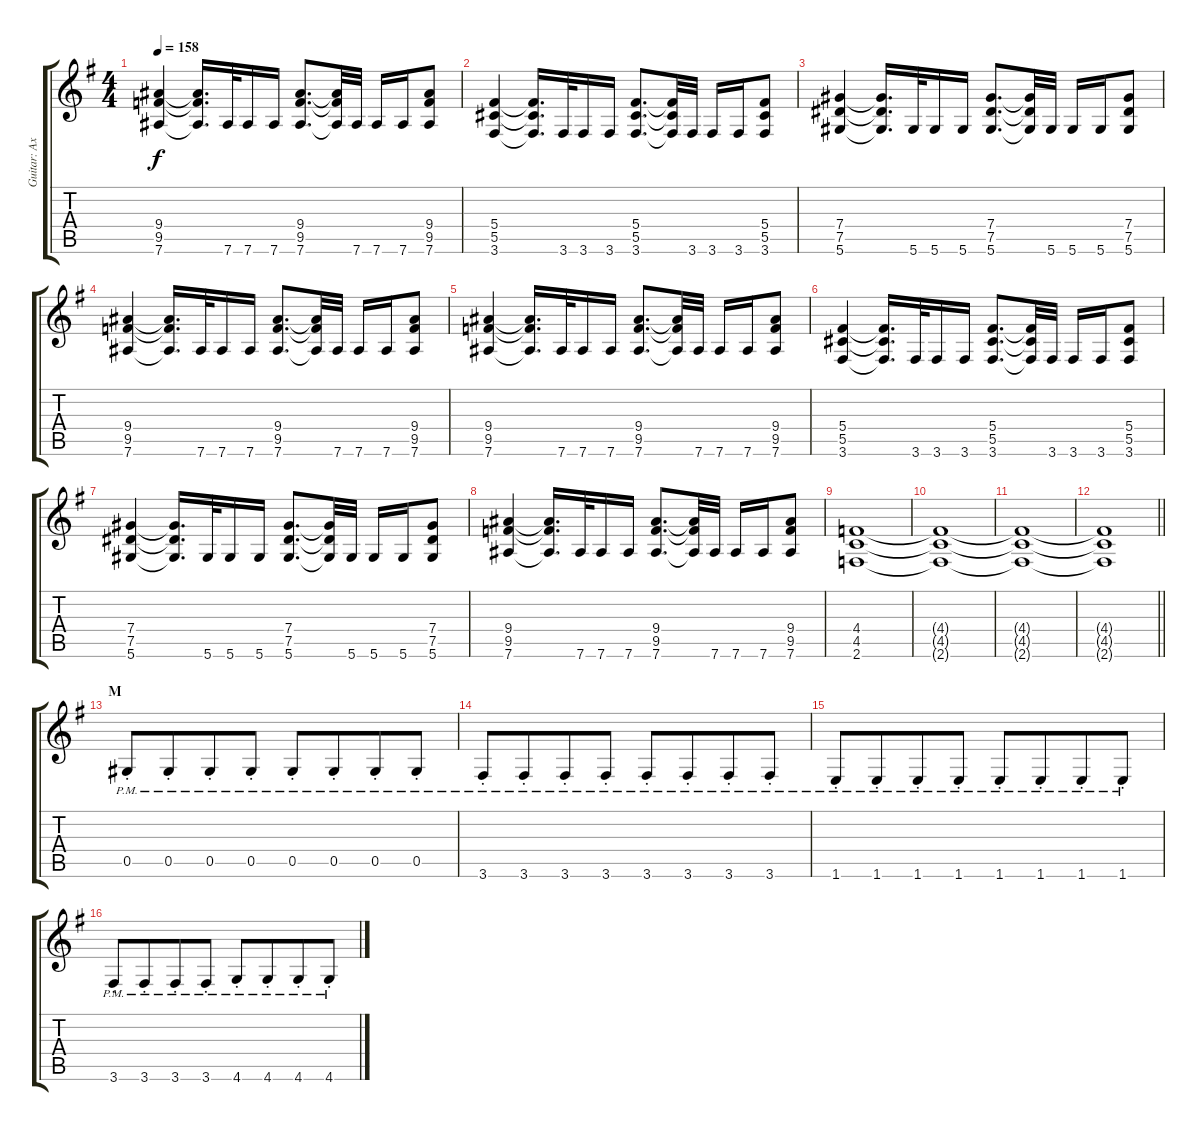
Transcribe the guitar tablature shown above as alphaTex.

\track ("Guitar: Axel" "Guitar: Ax") {instrument distortionguitar}
\staff {score tabs}
\tuning (Eb4 Bb3 Gb3 Db3 Ab2 Eb2) {hide}
\ts (4 4)
\tempo 158
\clef g2
\ks g
(9.4 9.5 7.6).4{dy f} (9.4{t} 9.5{t} 7.6{t}).16{d} 7.6.32 7.6.16 7.6.16 (9.4 9.5 7.6).8{d} (9.4{t} 9.5{t} 7.6{t}).32 7.6.32 7.6.16 7.6.16 (9.4 9.5 7.6).8 |
(5.4 5.5 3.6).4 (5.4{t} 5.5{t} 3.6{t}).16{d} 3.6.32 3.6.16 3.6.16 (5.4 5.5 3.6).8{d} (5.4{t} 5.5{t} 3.6{t}).32 3.6.32 3.6.16 3.6.16 (5.4 5.5 3.6).8 |
(7.4 7.5 5.6).4 (7.4{t} 7.5{t} 5.6{t}).16{d} 5.6.32 5.6.16 5.6.16 (7.4 7.5 5.6).8{d} (7.4{t} 7.5{t} 5.6{t}).32 5.6.32 5.6.16 5.6.16 (7.4 7.5 5.6).8 |
(9.4 9.5 7.6).4 (9.4{t} 9.5{t} 7.6{t}).16{d} 7.6.32 7.6.16 7.6.16 (9.4 9.5 7.6).8{d} (9.4{t} 9.5{t} 7.6{t}).32 7.6.32 7.6.16 7.6.16 (9.4 9.5 7.6).8 |
(9.4 9.5 7.6).4 (9.4{t} 9.5{t} 7.6{t}).16{d} 7.6.32 7.6.16 7.6.16 (9.4 9.5 7.6).8{d} (9.4{t} 9.5{t} 7.6{t}).32 7.6.32 7.6.16 7.6.16 (9.4 9.5 7.6).8 |
(5.4 5.5 3.6).4 (5.4{t} 5.5{t} 3.6{t}).16{d} 3.6.32 3.6.16 3.6.16 (5.4 5.5 3.6).8{d} (5.4{t} 5.5{t} 3.6{t}).32 3.6.32 3.6.16 3.6.16 (5.4 5.5 3.6).8 |
(7.4 7.5 5.6).4 (7.4{t} 7.5{t} 5.6{t}).16{d} 5.6.32 5.6.16 5.6.16 (7.4 7.5 5.6).8{d} (7.4{t} 7.5{t} 5.6{t}).32 5.6.32 5.6.16 5.6.16 (7.4 7.5 5.6).8 |
(9.4 9.5 7.6).4 (9.4{t} 9.5{t} 7.6{t}).16{d} 7.6.32 7.6.16 7.6.16 (9.4 9.5 7.6).8{d} (9.4{t} 9.5{t} 7.6{t}).32 7.6.32 7.6.16 7.6.16 (9.4 9.5 7.6).8 |
(4.4 4.5 2.6).1{volume 13 balance 12} |
(4.4{t} 4.5{t} 2.6{t}).1 |
(4.4{t} 4.5{t} 2.6{t}).1 |
\barLineRight lightlight
(4.4{t} 4.5{t} 2.6{t}).1 |
\section ("" "M")
0.5{pm st}.8{beam merge} 0.5{pm st}.8{beam merge} 0.5{pm st}.8{beam merge} 0.5{pm st}.8{beam split} 0.5{pm st}.8{beam merge} 0.5{pm st}.8{beam merge} 0.5{pm st}.8{beam merge} 0.5{pm st}.8 |
3.6{pm st}.8{beam merge} 3.6{pm st}.8{beam merge} 3.6{pm st}.8{beam merge} 3.6{pm st}.8{beam split} 3.6{pm st}.8{beam merge} 3.6{pm st}.8{beam merge} 3.6{pm st}.8{beam merge} 3.6{pm st}.8 |
1.6{pm st}.8{beam merge} 1.6{pm st}.8{beam merge} 1.6{pm st}.8{beam merge} 1.6{pm st}.8{beam split} 1.6{pm st}.8{beam merge} 1.6{pm st}.8{beam merge} 1.6{pm st}.8{beam merge} 1.6{pm st}.8 |
3.6{pm st}.8{beam merge} 3.6{pm st}.8{beam merge} 3.6{pm st}.8{beam merge} 3.6{pm st}.8{beam split} 4.6{pm st}.8{beam merge} 4.6{pm st}.8{beam merge} 4.6{pm st}.8{beam merge} 4.6{pm st}.8
